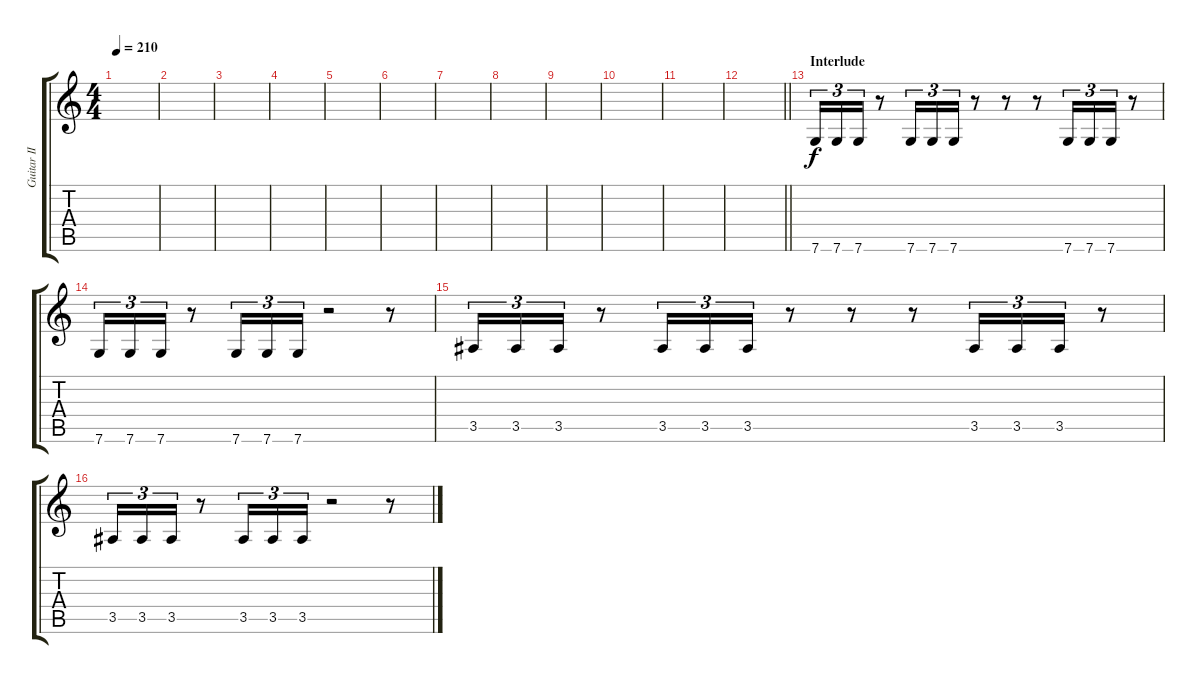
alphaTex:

\track ("Guitar II" "Guitar II") {instrument distortionguitar}
\staff {score tabs}
\tuning (D4 A3 F3 C3 G2 C2) {hide}
\ts (4 4)
\tempo 210
\clef g2
\ks c
|
|
|
|
|
|
|
|
|
|
|
\barLineRight lightlight
|
\section ("" "Interlude")
7.6.16{tu (3 2)} 7.6.16{tu (3 2)} 7.6.16{tu (3 2)} r.8 7.6.16{tu (3 2)} 7.6.16{tu (3 2)} 7.6.16{tu (3 2)} r.8 r.8 r.8 7.6.16{tu (3 2)} 7.6.16{tu (3 2)} 7.6.16{tu (3 2)} r.8 |
7.6.16{tu (3 2)} 7.6.16{tu (3 2)} 7.6.16{tu (3 2)} r.8 7.6.16{tu (3 2)} 7.6.16{tu (3 2)} 7.6.16{tu (3 2)} r.2 r.8 |
3.5.16{tu (3 2)} 3.5.16{tu (3 2)} 3.5.16{tu (3 2)} r.8 3.5.16{tu (3 2)} 3.5.16{tu (3 2)} 3.5.16{tu (3 2)} r.8 r.8 r.8 3.5.16{tu (3 2)} 3.5.16{tu (3 2)} 3.5.16{tu (3 2)} r.8 |
3.5.16{tu (3 2)} 3.5.16{tu (3 2)} 3.5.16{tu (3 2)} r.8 3.5.16{tu (3 2)} 3.5.16{tu (3 2)} 3.5.16{tu (3 2)} r.2 r.8
